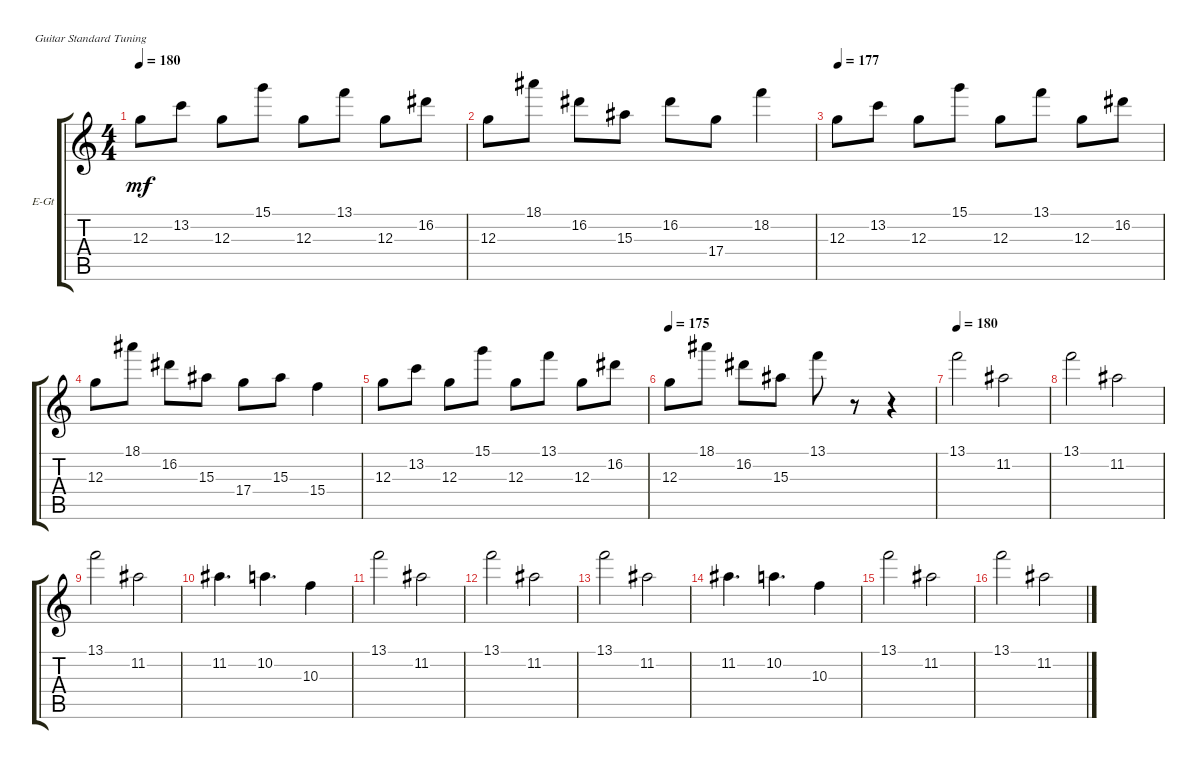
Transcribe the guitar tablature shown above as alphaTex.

\defaultSystemsLayout 4
\bracketExtendMode groupsimilarinstruments
\firstSystemTrackNameOrientation horizontal
\otherSystemsTrackNameOrientation horizontal
\track ("Electric Guitar" "E-Gt") {instrument overdrivenguitar}
\staff {score tabs}
\tuning (E4 B3 G3 D3 A2 E2)
\ts (4 4)
\tempo 180
\clef g2
\ks c
12.3.8{dy mf} 13.2.8 12.3.8 15.1.8 12.3.8 13.1.8 12.3.8 16.2.8 |
12.3.8 18.1.8 16.2.8 15.3.8 16.2.8 17.4.8 18.2.4 |
\tempo (177 0.00625)
12.3.8 13.2.8 12.3.8 15.1.8 12.3.8 13.1.8 12.3.8 16.2.8 |
12.3.8 18.1.8 16.2.8 15.3.8 17.4.8 15.3.8 15.4.4 |
12.3.8 13.2.8 12.3.8 15.1.8 12.3.8 13.1.8 12.3.8 16.2.8 |
\tempo 175
12.3.8 18.1.8 16.2.8 15.3.8 13.1.8 r.8 r.4 |
\tempo (180 0.00625)
13.1.2 11.2.2 |
13.1.2 11.2.2 |
13.1.2 11.2.2 |
11.2.4{d} 10.2.4{d} 10.3.4 |
13.1.2 11.2.2 |
13.1.2 11.2.2 |
13.1.2 11.2.2 |
11.2.4{d} 10.2.4{d} 10.3.4 |
13.1.2 11.2.2 |
13.1.2 11.2.2
